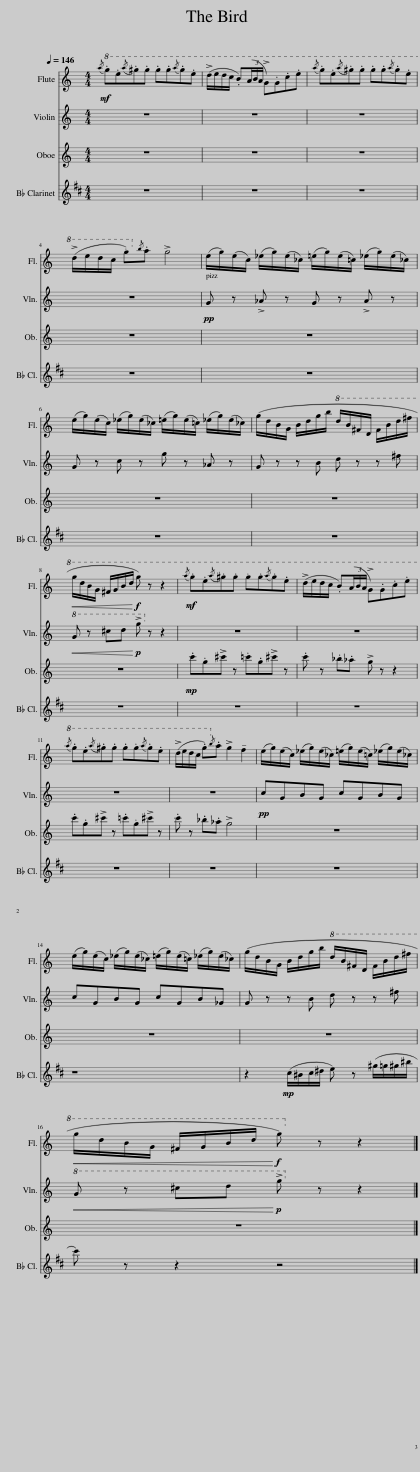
X:1
%%score 1 2 3 4
L:1/8
Q:1/4=146
M:4/4
I:linebreak $
K:C
V:1 treble
V:2 treble
V:3 treble
V:4 treble transpose=-2
V:1
!mf!!8va(!{/a'} .g'.e'{/a'}.^g'.g' .g'.g'{/a'}.g'.e' | (!>!d'/e'/d'/c'/ .b)(3(a/b/a/ !>!g).g.c'.e' |{/a'} .g'.e'{/a'}.^g'.g' .g'.g'{/a'}.g'.e' |$ (!>!d'/e'/d'/c'/ .g')!8va)!{/b}.a !>!g4 | (e/g/)(e/c/) (_e/g/)(e/_c/) (=e/g/)(e/=c/) (_e/g/)(e/_c/) |$ %5
 (e/g/)(e/c/) (_e/g/)(e/_c/) (=e/g/)(e/=c/) (_e/g/)(e/_c/) | (g/d/B/G/ B/d/g/b/!8va(! d'/b/^f/d/ f/b/d'/^f'/ |$!<(! g'/d'/b/g/ ^f/g/b/d'/!<)!!f! g') z z2 |!mf!{/a'} .g'.e'{/a'}.^g'.g' .g'.g'{/a'}.g'.e' | (!>!d'/e'/d'/c'/ .b)(3(a/b/a/ !>!g).g.c'.e' |$ %10
{/a'} .g'.e'{/a'}.^g'.g' .g'.g'{/a'}.g'.e' | (!>!d'/e'/d'/c'/ .g')!8va)!{/b}.a !>!g2 !tenuto!f2 | (e/g/)(e/c/) (_e/g/)(e/_c/) (=e/g/)(e/=c/) (_e/g/)(e/_c/) |$ (e/g/)(e/c/) (_e/g/)(e/_c/) (=e/g/)(e/=c/) (_e/g/)(e/_c/) | (g/d/B/G/ B/d/g/b/!8va(! d'/b/^f/d/ f/b/d'/^f'/ |$ %15
!<(! g'/d'/b/g/ ^f/g/b/d'/!<)!!f! g')!8va)! z z2 |] %16
V:2
 z8 | z8 | z8 |$ z8 |!pp! G z !>!_A z G z !>!A z |$ %5
 G z c z g z _A z | G z z B d z z ^f |$!<(!!8va(! g z ^c'd'!<)!!p! !>!g'!8va)! z z2 | z8 | z8 |$ %10
 z8 | z8 |!pp! cGBG cGBG |$ cGBG cGB_G | G z z B d z z ^f |$ %15
!<(!!8va(! g z ^c'd'!<)!!p! !>!g'!8va)! z z2 |] %16
V:3
 z8 | z8 | z8 |$ z8 | z8 |$ %5
 z8 | z8 |$ z8 |!mp! .c'.g!>!^c' z .=c'.g!>!^c' z | .c' z ._b._a !>!g z z2 |$ %10
 .c'.g!>!^c' z .=c'.g!>!^c' z | .c' z ._b._a !>!g4 | z8 |$ z8 | z8 |$ %15
 z8 |] %16
V:4
[K:D] z8 | z8 | z8 |$ z8 | z8 |$ %5
 z8 | z8 |$ z8 | z8 | z8 |$ %10
 z8 | z8 | z8 |$ z8 | z2!mp! (c/^B/c/^d/ e) z (^g/=g/^g/^b/ |$ %15
 c') z z2 z4 |] %16
